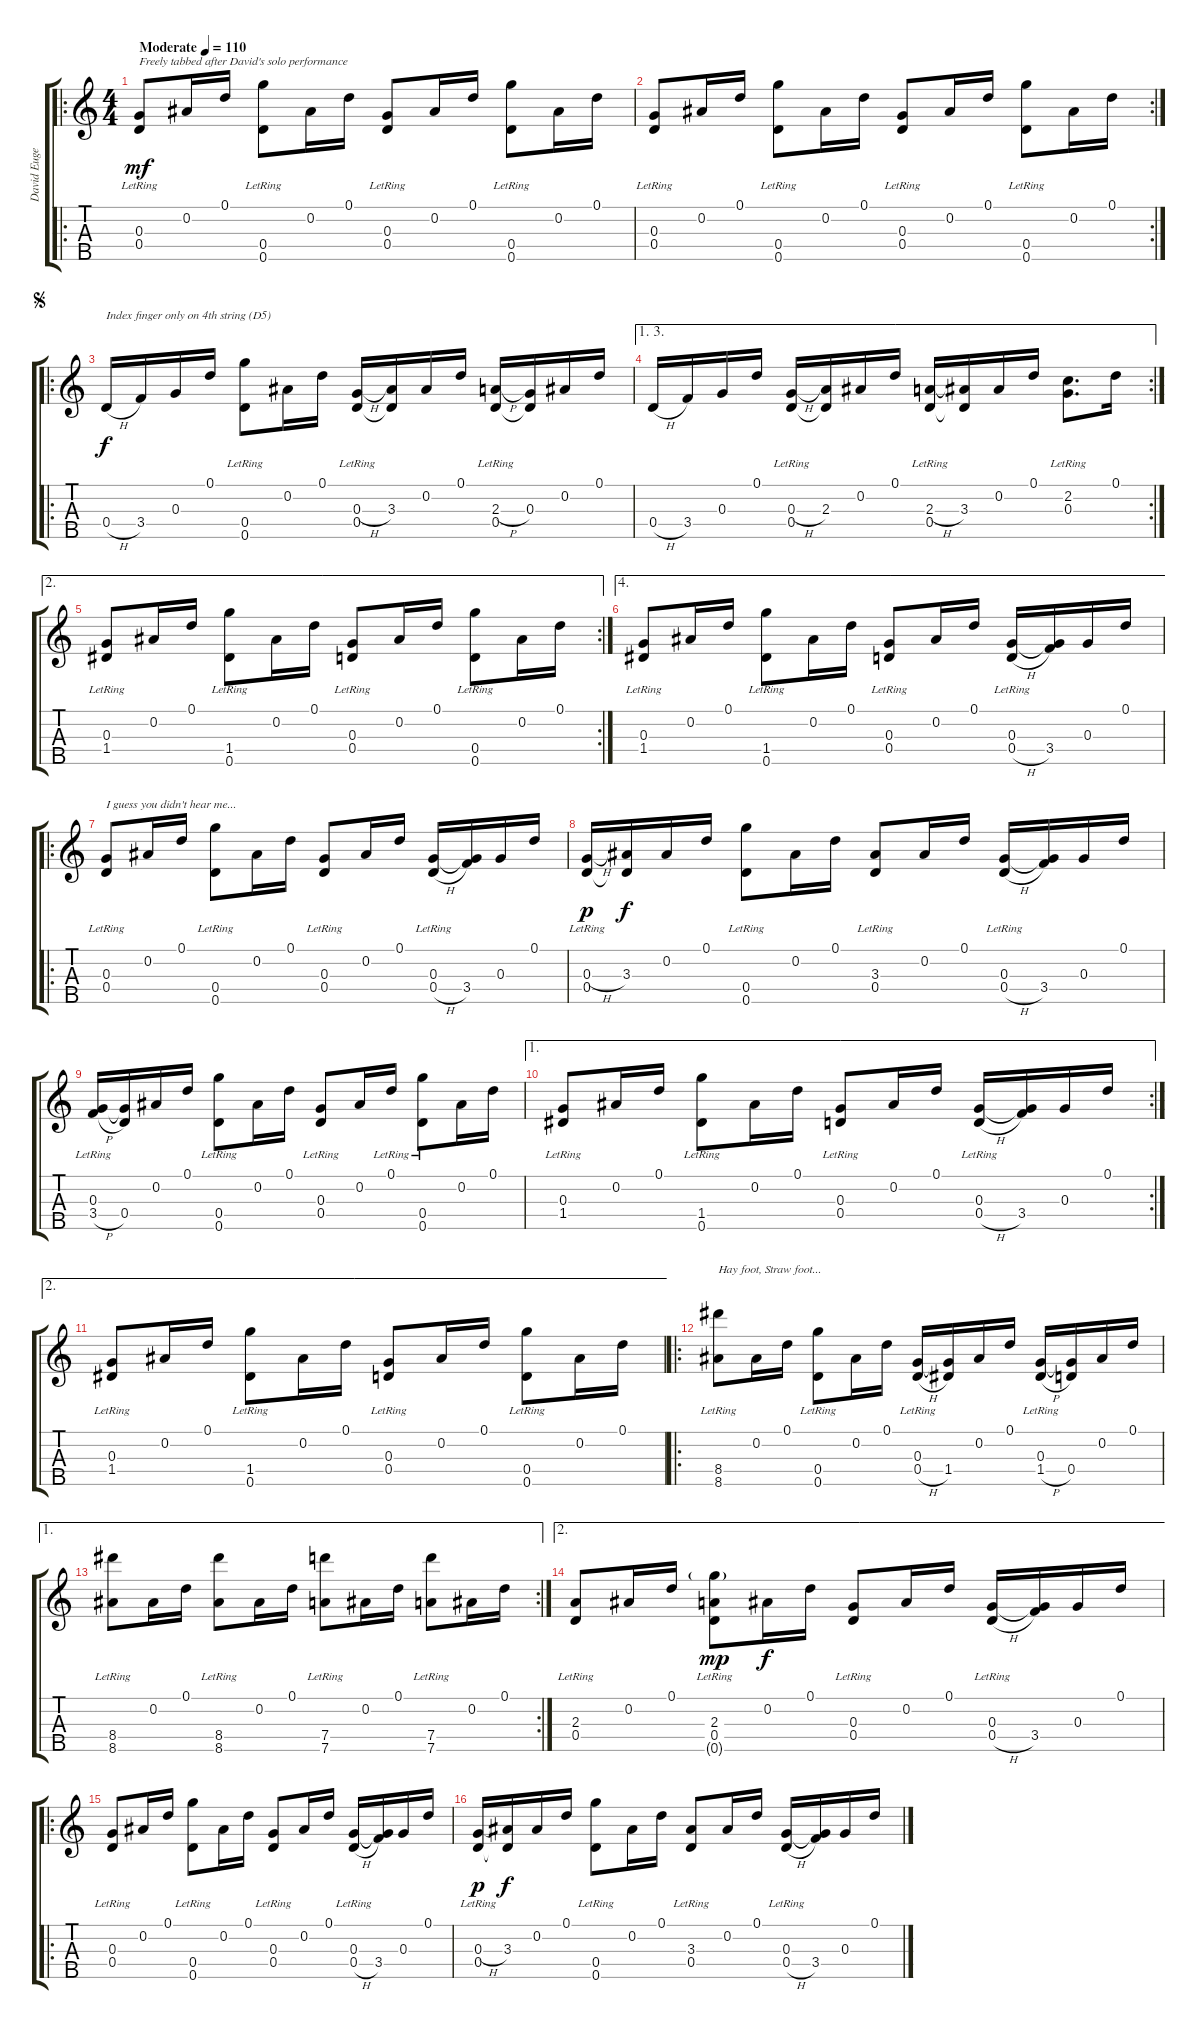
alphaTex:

\track ("David Eugene Edwards" "David Euge") {instrument acousticguitarsteel}
\staff {score tabs}
\tuning (D4 Bb3 G3 D3 G4) {hide}
\ro
\ts (4 4)
\tempo (110 "Moderate")
\clef g2
\ks c
(0.3{lr} 0.4{lr}).8{txt "Freely tabbed after David's solo performance" dy mf instrument acousticguitarsteel} 0.2.16 0.1.16 (0.4{lr} 0.5{lr}).8 0.2.16 0.1.16 (0.3{lr} 0.4{lr}).8 0.2.16 0.1.16 (0.4{lr} 0.5{lr}).8 0.2.16 0.1.16 |
\rc 2
(0.3{lr} 0.4{lr}).8{txt ""} 0.2.16 0.1.16 (0.4{lr} 0.5{lr}).8 0.2.16 0.1.16 (0.3{lr} 0.4{lr}).8 0.2.16 0.1.16 (0.4{lr} 0.5{lr}).8 0.2.16 0.1.16 |
\ro
\jump segno
0.4{h}.16{txt "Index finger only on 4th string (D5)" dy f} 3.4.16 0.3.16 0.1.16 (0.4{lr} 0.5{lr}).8 0.2.16 0.1.16 (0.3{h lr} 0.4{lr}).16 (3.3 0.4{t}).16 0.2.16 0.1.16 (2.3{h lr} 0.4{lr}).16 (0.3 0.4{t}).16 0.2.16 0.1.16 |
\ae (1 3)
\rc 2
0.4{h}.16 3.4.16 0.3.16 0.1.16 (0.3{h lr} 0.4{lr}).16 (2.3 0.4{t}).16 0.2.16 0.1.16 (2.3{h lr} 0.4{lr}).16 (3.3 0.4{t}).16 0.2.16 0.1.16 (2.2{lr} 0.3{lr}).8{d} 0.1.16 |
\ae 2
\rc 2
(0.3{lr} 1.4{lr}).8 0.2.16 0.1.16 (1.4{lr} 0.5{lr}).8 0.2.16 0.1.16 (0.3{lr} 0.4{lr}).8 0.2.16 0.1.16 (0.4{lr} 0.5{lr}).8 0.2.16 0.1.16 |
\ae 4
(0.3{lr} 1.4{lr}).8 0.2.16 0.1.16 (1.4{lr} 0.5{lr}).8 0.2.16 0.1.16 (0.3{lr} 0.4{lr}).8 0.2.16 0.1.16 (0.3{lr} 0.4{h lr}).16 (0.3{t} 3.4).16 0.3.16 0.1.16 |
\ro
(0.3{lr} 0.4{lr}).8{txt "I guess you didn't hear me..."} 0.2.16 0.1.16 (0.4{lr} 0.5{lr}).8 0.2.16 0.1.16 (0.3{lr} 0.4{lr}).8 0.2.16 0.1.16 (0.3{lr} 0.4{h lr}).16 (0.3{t} 3.4).16 0.3.16 0.1.16 |
(0.3{h lr} 0.4{lr}).16{dy p} (3.3 0.4{t}).16{dy f} 0.2.16 0.1.16 (0.4{lr} 0.5{lr}).8 0.2.16 0.1.16 (3.3{lr} 0.4{lr}).8 0.2.16 0.1.16 (0.3{lr} 0.4{h lr}).16 (0.3{t} 3.4).16 0.3.16 0.1.16 |
(0.3{lr} 3.4{h lr}).16 (0.3{t} 0.4).16 0.2.16 0.1.16 (0.4{lr} 0.5{lr}).8 0.2.16 0.1.16 (0.3{lr} 0.4{lr}).8 0.2.16 0.1{lr}.16 (0.4{lr} 0.5{lr}).8 0.2.16 0.1.16 |
\ae 1
\rc 2
(0.3{lr} 1.4{lr}).8 0.2.16 0.1.16 (1.4{lr} 0.5{lr}).8 0.2.16 0.1.16 (0.3{lr} 0.4{lr}).8 0.2.16 0.1.16 (0.3{lr} 0.4{h lr}).16 (0.3{t} 3.4).16 0.3.16 0.1.16 |
\ae 2
(0.3{lr} 1.4{lr}).8 0.2.16 0.1.16 (1.4{lr} 0.5{lr}).8 0.2.16 0.1.16 (0.3{lr} 0.4{lr}).8 0.2.16 0.1.16 (0.4{lr} 0.5{lr}).8 0.2.16 0.1.16 |
\ro
(8.4{lr} 8.5{lr}).8{txt "Hay foot, Straw foot..."} 0.2.16 0.1.16 (0.4{lr} 0.5{lr}).8 0.2.16 0.1.16 (0.3{lr} 0.4{h lr}).16 (0.3{t} 1.4).16 0.2.16 0.1.16 (0.3{lr} 1.4{h lr}).16 (0.3{t} 0.4).16 0.2.16 0.1.16 |
\ae 1
\rc 2
(8.4{lr} 8.5{lr}).8 0.2.16 0.1.16 (8.4{lr} 8.5{lr}).8 0.2.16 0.1.16 (7.4{lr} 7.5{lr}).8 0.2.16 0.1.16 (7.4{lr} 7.5{lr}).8 0.2.16 0.1.16 |
\ae 2
(2.3{lr} 0.4{lr}).8 0.2.16 0.1.16 (2.3{lr} 0.4{lr} 0.5{g lr}).8{dy mp} 0.2.16{dy f} 0.1.16 (0.3{lr} 0.4{lr}).8 0.2.16 0.1.16 (0.3{lr} 0.4{h lr}).16 (0.3{t} 3.4).16 0.3.16 0.1.16 |
\ro
(0.3{lr} 0.4{lr}).8 0.2.16 0.1.16 (0.4{lr} 0.5{lr}).8 0.2.16 0.1.16 (0.3{lr} 0.4{lr}).8 0.2.16 0.1.16 (0.3{lr} 0.4{h lr}).16 (0.3{t} 3.4).16 0.3.16 0.1.16 |
(0.3{h lr} 0.4{lr}).16{dy p} (3.3 0.4{t}).16{dy f} 0.2.16 0.1.16 (0.4{lr} 0.5{lr}).8 0.2.16 0.1.16 (3.3{lr} 0.4{lr}).8 0.2.16 0.1.16 (0.3{lr} 0.4{h lr}).16 (0.3{t} 3.4).16 0.3.16 0.1.16
